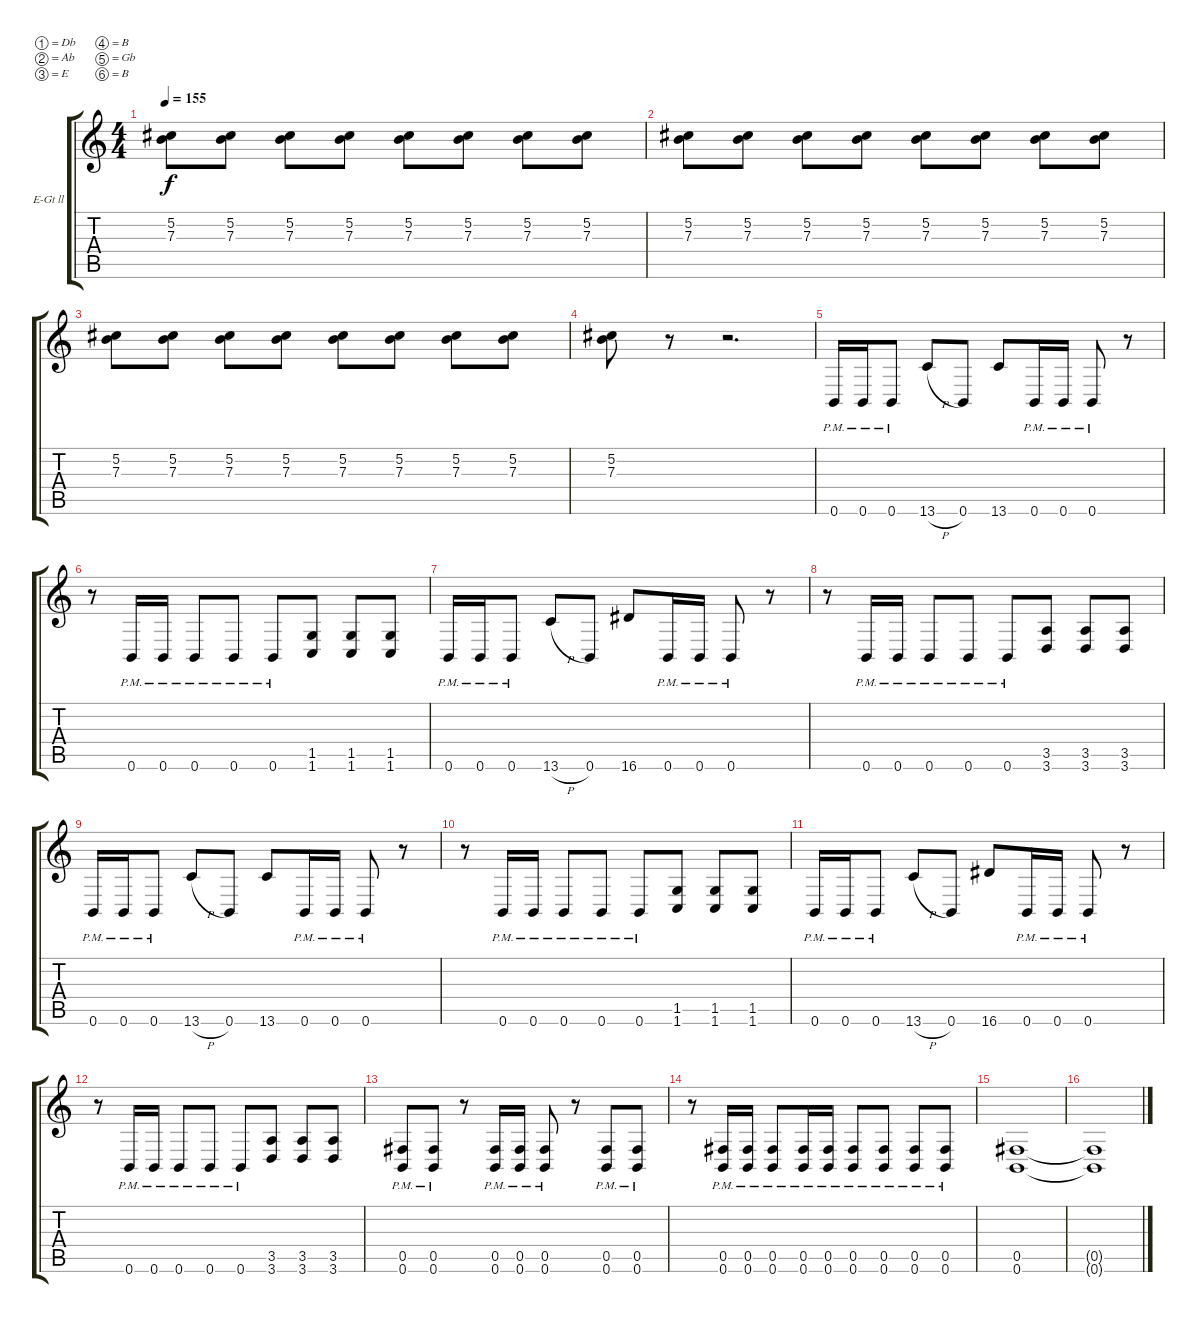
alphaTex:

\defaultSystemsLayout 4
\bracketExtendMode groupsimilarinstruments
\firstSystemTrackNameOrientation horizontal
\otherSystemsTrackNameOrientation horizontal
\track ("Guitar ll" "E-Gt ll") {instrument overdrivenguitar}
\staff {score tabs}
\tuning (Db4 Ab3 E3 B2 Gb2 B1)
\ts (4 4)
\tempo 155
\clef g2
\scale
1.03909
\ks c
(7.3 5.2).8{dy f} (5.2 7.3).8 (5.2 7.3).8 (5.2 7.3).8 (5.2 7.3).8 (5.2 7.3).8 (5.2 7.3).8 (5.2 7.3).8 |
\scale
0.960908 (7.3 5.2).8 (5.2 7.3).8 (5.2 7.3).8 (5.2 7.3).8 (5.2 7.3).8 (5.2 7.3).8 (5.2 7.3).8 (5.2 7.3).8 |
\scale
1.03909 (7.3 5.2).8 (5.2 7.3).8 (5.2 7.3).8 (5.2 7.3).8 (5.2 7.3).8 (5.2 7.3).8 (5.2 7.3).8 (5.2 7.3).8 |
\scale
0.960908 (7.3 5.2).8 r.8 r.2{d} |
\scale
1.03909 0.6{pm}.16 0.6{pm}.16 0.6{pm}.8 13.6{h}.8 0.6.8 13.6.8 0.6{pm}.16 0.6{pm}.16 0.6{pm}.8 r.8 |
\scale
0.960908 r.8 0.6{pm}.16 0.6{pm}.16 0.6{pm}.8 0.6{pm}.8 0.6{pm}.8 (1.6 1.5).8 (1.6 1.5).8 (1.6 1.5).8 |
\scale
1.03909 0.6{pm}.16 0.6{pm}.16 0.6{pm}.8 13.6{h}.8 0.6.8 16.6.8 0.6{pm}.16 0.6{pm}.16 0.6{pm}.8 r.8 |
\scale
0.960908 r.8 0.6{pm}.16 0.6{pm}.16 0.6{pm}.8 0.6{pm}.8 0.6{pm}.8 (3.6 3.5).8 (3.6 3.5).8 (3.6 3.5).8 |
\scale
1.03909 0.6{pm}.16 0.6{pm}.16 0.6{pm}.8 13.6{h}.8 0.6.8 13.6.8 0.6{pm}.16 0.6{pm}.16 0.6{pm}.8 r.8 |
\scale
0.960908 r.8 0.6{pm}.16 0.6{pm}.16 0.6{pm}.8 0.6{pm}.8 0.6{pm}.8 (1.6 1.5).8 (1.6 1.5).8 (1.6 1.5).8 |
\scale
1.03909 0.6{pm}.16 0.6{pm}.16 0.6{pm}.8 13.6{h}.8 0.6.8 16.6.8 0.6{pm}.16 0.6{pm}.16 0.6{pm}.8 r.8 |
\scale
0.960908 r.8 0.6{pm}.16 0.6{pm}.16 0.6{pm}.8 0.6{pm}.8 0.6{pm}.8 (3.6 3.5).8 (3.6 3.5).8 (3.6 3.5).8 |
\scale
1.03909 (0.5{pm} 0.6{pm}).8 (0.6{pm} 0.5{pm}).8 r.8 (0.5{pm} 0.6{pm}).16 (0.6{pm} 0.5{pm}).16 (0.6{pm} 0.5{pm}).8 r.8 (0.5{pm} 0.6{pm}).8 (0.6{pm} 0.5{pm}).8 |
\scale
0.960908 r.8 (0.5{pm} 0.6{pm}).16 (0.6{pm} 0.5{pm}).16 (0.6{pm} 0.5{pm}).8 (0.6{pm} 0.5{pm}).16 (0.6{pm} 0.5{pm}).16 (0.6{pm} 0.5{pm}).8 (0.6{pm} 0.5{pm}).8 (0.6{pm} 0.5{pm}).8 (0.6{pm} 0.5{pm}).8 |
\scale
1.03909 (0.6 0.5).1 |
\scale
0.960908 (0.5{t} 0.6{t}).1
